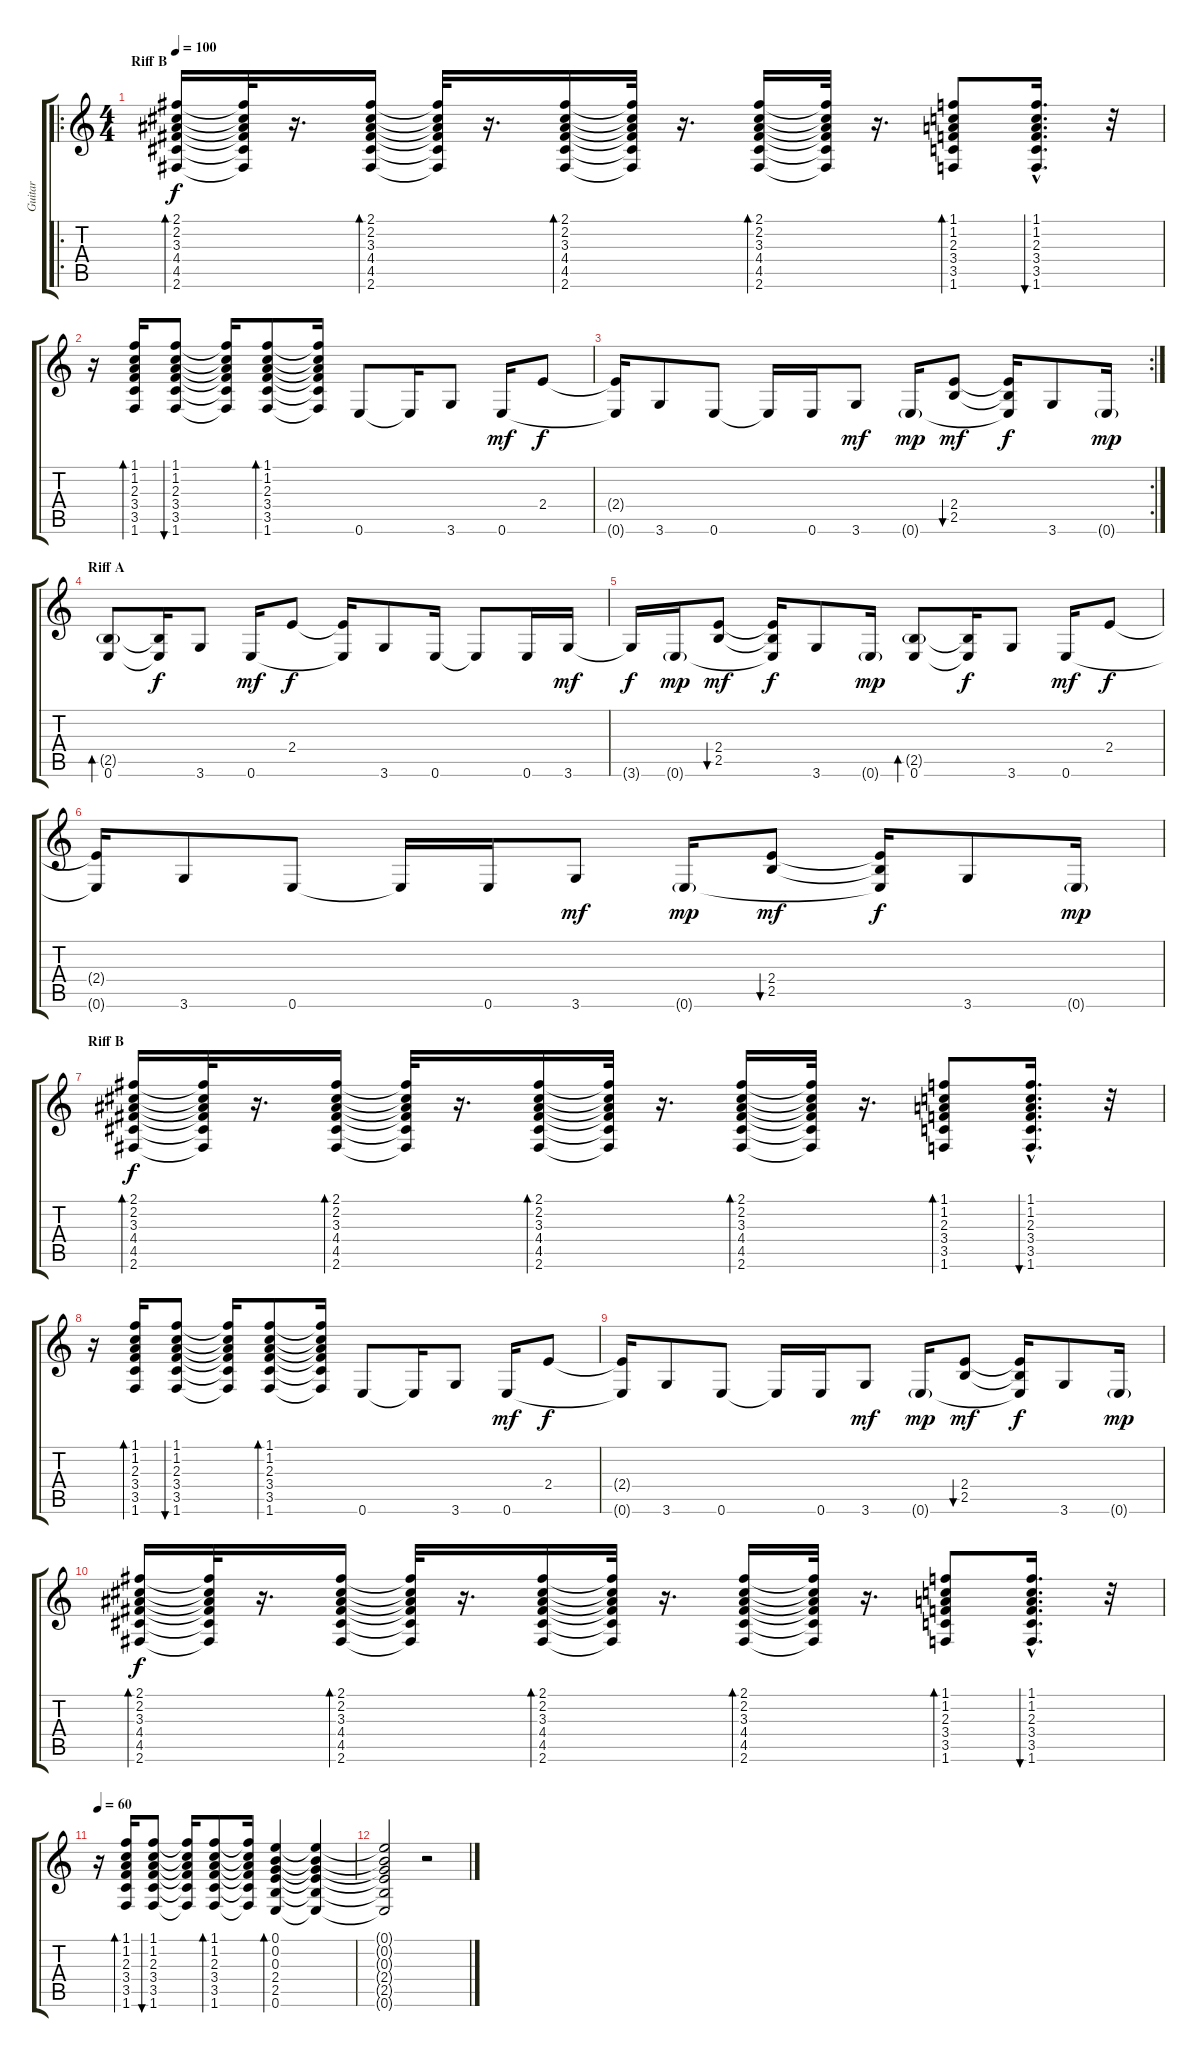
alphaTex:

\track ("Guitar" "Guitar") {instrument acousticguitarsteel}
\staff {score tabs}
\tuning (E4 B3 G3 D3 A2 E2) {hide}
\ro
\ts (4 4)
\section ("" "Riff B")
\tempo 100
\clef g2
\ks c
(2.1 2.2 3.3 4.4 4.5 2.6).16{bd 30 dy f} (2.1{t} 2.2{t} 3.3{t} 4.4{t} 4.5{t} 2.6{t}).32 r.16{d} (2.1 2.2 3.3 4.4 4.5 2.6).16{bd 30} (2.1{t} 2.2{t} 3.3{t} 4.4{t} 4.5{t} 2.6{t}).32 r.16{d} (2.1 2.2 3.3 4.4 4.5 2.6).16{bd 30} (2.1{t} 2.2{t} 3.3{t} 4.4{t} 4.5{t} 2.6{t}).32 r.16{d} (2.1 2.2 3.3 4.4 4.5 2.6).16{bd 30} (2.1{t} 2.2{t} 3.3{t} 4.4{t} 4.5{t} 2.6{t}).32 r.16{d} (1.1 1.2 2.3 3.4 3.5 1.6).8{bd 60} (1.1{hac} 1.2{hac} 2.3{hac} 3.4{hac} 3.5{hac} 1.6{hac}).16{d bu 30} r.32 |
r.16 (1.1 1.2 2.3 3.4 3.5 1.6).16{bd 30} (1.1 1.2 2.3 3.4 3.5 1.6).8{bu 30} (1.1{t} 1.2{t} 2.3{t} 3.4{t} 3.5{t} 1.6{t}).16 (1.1 1.2 2.3 3.4 3.5 1.6).8{bd 60} (1.1{t} 1.2{t} 2.3{t} 3.4{t} 3.5{t} 1.6{t}).16 0.6.8 0.6{t}.16 3.6.8 0.6.16{dy mf} 2.4.8{dy f} |
\rc 2
(2.4{t} 0.6{t}).16 3.6.8 0.6.8 0.6{t}.16 0.6.16 3.6.8{dy mf} 0.6{g}.16{dy mp} (2.4 2.5).8{bu 30 dy mf} (2.4{t} 2.5{t} 0.6{t}).16{dy f} 3.6.8 0.6{g}.16{dy mp} |
\section ("" "Riff A")
(2.5{g} 0.6).8{bd 30} (2.5{t} 0.6{t}).16{dy f} 3.6.8 0.6.16{dy mf} 2.4.8{dy f} (2.4{t} 0.6{t}).16 3.6.8 0.6.16 0.6{t}.8 0.6.16 3.6.16{dy mf} |
3.6{t}.16{dy f} 0.6{g}.16{dy mp} (2.4 2.5).8{bu 30 dy mf} (2.4{t} 2.5{t} 0.6{t}).16{dy f} 3.6.8 0.6{g}.16{dy mp} (2.5{g} 0.6).8{bd 30} (2.5{t} 0.6{t}).16{dy f} 3.6.8 0.6.16{dy mf} 2.4.8{dy f} |
(2.4{t} 0.6{t}).16 3.6.8 0.6.8 0.6{t}.16 0.6.16 3.6.8{dy mf} 0.6{g}.16{dy mp} (2.4 2.5).8{bu 30 dy mf} (2.4{t} 2.5{t} 0.6{t}).16{dy f} 3.6.8 0.6{g}.16{dy mp} |
\section ("" "Riff B")
(2.1 2.2 3.3 4.4 4.5 2.6).16{bd 30 dy f} (2.1{t} 2.2{t} 3.3{t} 4.4{t} 4.5{t} 2.6{t}).32 r.16{d} (2.1 2.2 3.3 4.4 4.5 2.6).16{bd 30} (2.1{t} 2.2{t} 3.3{t} 4.4{t} 4.5{t} 2.6{t}).32 r.16{d} (2.1 2.2 3.3 4.4 4.5 2.6).16{bd 30} (2.1{t} 2.2{t} 3.3{t} 4.4{t} 4.5{t} 2.6{t}).32 r.16{d} (2.1 2.2 3.3 4.4 4.5 2.6).16{bd 30} (2.1{t} 2.2{t} 3.3{t} 4.4{t} 4.5{t} 2.6{t}).32 r.16{d} (1.1 1.2 2.3 3.4 3.5 1.6).8{bd 60} (1.1{hac} 1.2{hac} 2.3{hac} 3.4{hac} 3.5{hac} 1.6{hac}).16{d bu 30} r.32 |
r.16 (1.1 1.2 2.3 3.4 3.5 1.6).16{bd 30} (1.1 1.2 2.3 3.4 3.5 1.6).8{bu 30} (1.1{t} 1.2{t} 2.3{t} 3.4{t} 3.5{t} 1.6{t}).16 (1.1 1.2 2.3 3.4 3.5 1.6).8{bd 60} (1.1{t} 1.2{t} 2.3{t} 3.4{t} 3.5{t} 1.6{t}).16 0.6.8 0.6{t}.16 3.6.8 0.6.16{dy mf} 2.4.8{dy f} |
(2.4{t} 0.6{t}).16 3.6.8 0.6.8 0.6{t}.16 0.6.16 3.6.8{dy mf} 0.6{g}.16{dy mp} (2.4 2.5).8{bu 30 dy mf} (2.4{t} 2.5{t} 0.6{t}).16{dy f} 3.6.8 0.6{g}.16{dy mp} |
(2.1 2.2 3.3 4.4 4.5 2.6).16{bd 30 dy f} (2.1{t} 2.2{t} 3.3{t} 4.4{t} 4.5{t} 2.6{t}).32 r.16{d} (2.1 2.2 3.3 4.4 4.5 2.6).16{bd 30} (2.1{t} 2.2{t} 3.3{t} 4.4{t} 4.5{t} 2.6{t}).32 r.16{d} (2.1 2.2 3.3 4.4 4.5 2.6).16{bd 30} (2.1{t} 2.2{t} 3.3{t} 4.4{t} 4.5{t} 2.6{t}).32 r.16{d} (2.1 2.2 3.3 4.4 4.5 2.6).16{bd 30} (2.1{t} 2.2{t} 3.3{t} 4.4{t} 4.5{t} 2.6{t}).32 r.16{d} (1.1 1.2 2.3 3.4 3.5 1.6).8{bd 60} (1.1{hac} 1.2{hac} 2.3{hac} 3.4{hac} 3.5{hac} 1.6{hac}).16{d bu 30} r.32 |
\tempo 60
r.16 (1.1 1.2 2.3 3.4 3.5 1.6).16{bd 30} (1.1 1.2 2.3 3.4 3.5 1.6).8{bu 30} (1.1{t} 1.2{t} 2.3{t} 3.4{t} 3.5{t} 1.6{t}).16 (1.1 1.2 2.3 3.4 3.5 1.6).8{bd 60} (1.1{t} 1.2{t} 2.3{t} 3.4{t} 3.5{t} 1.6{t}).16 (0.1 0.2 0.3 2.4 2.5 0.6).4{bd 480} (0.1{t} 0.2{t} 0.3{t} 2.4{t} 2.5{t} 0.6{t}).4 |
(0.1{t} 0.2{t} 0.3{t} 2.4{t} 2.5{t} 0.6{t}).2 r.2
